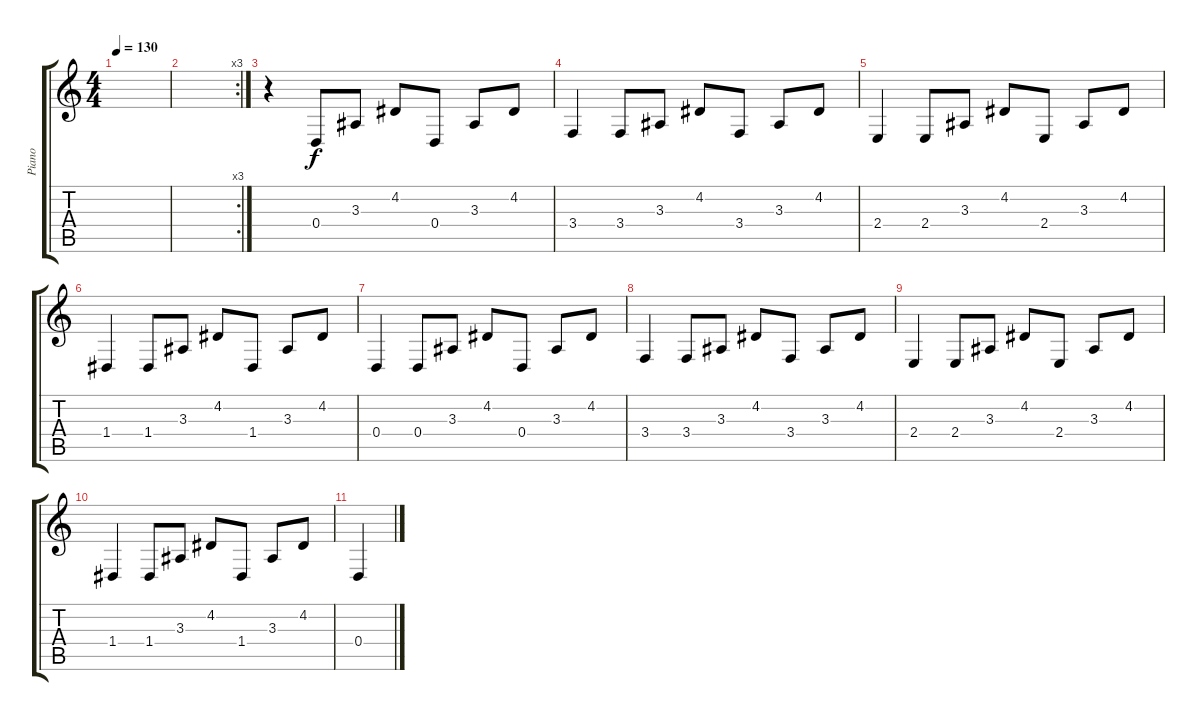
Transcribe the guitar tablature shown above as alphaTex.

\track ("Piano" "Piano") {instrument acousticgrandpiano}
\staff {score tabs}
\tuning (E4 B3 G3 D3 A2 E2) {hide}
\ts (4 4)
\tempo 130
\clef g2
\ks c
|
\rc 3
|
r.4 0.4.8 3.3.8 4.2.8 0.4.8 3.3.8 4.2.8 |
3.4.4 3.4.8 3.3.8 4.2.8 3.4.8 3.3.8 4.2.8 |
2.4.4 2.4.8 3.3.8 4.2.8 2.4.8 3.3.8 4.2.8 |
1.4.4 1.4.8 3.3.8 4.2.8 1.4.8 3.3.8 4.2.8 |
0.4.4 0.4.8 3.3.8 4.2.8 0.4.8 3.3.8 4.2.8 |
3.4.4 3.4.8 3.3.8 4.2.8 3.4.8 3.3.8 4.2.8 |
2.4.4 2.4.8 3.3.8 4.2.8 2.4.8 3.3.8 4.2.8 |
1.4.4 1.4.8 3.3.8 4.2.8 1.4.8 3.3.8 4.2.8 |
0.4.4
